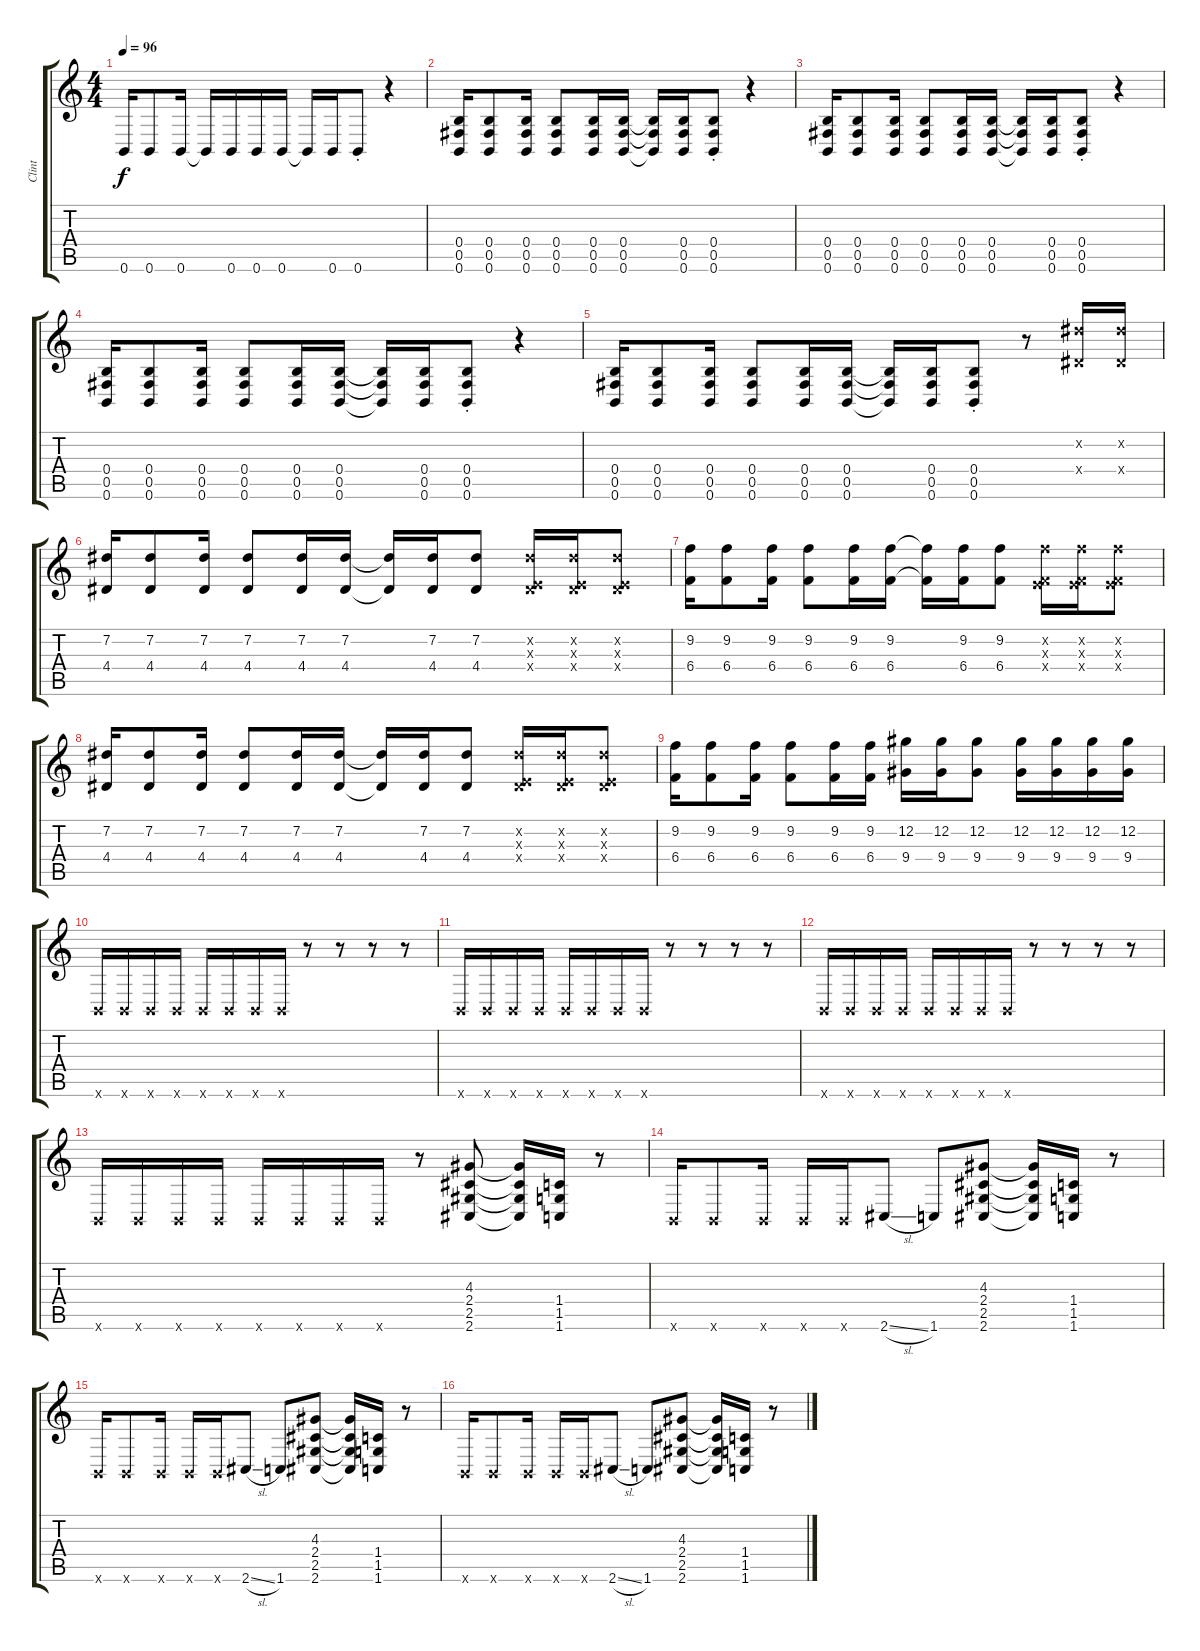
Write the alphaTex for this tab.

\track ("Clint" "Clint") {instrument distortionguitar}
\staff {score tabs}
\tuning (Db4 Ab3 E3 B2 Gb2 B1) {hide}
\ts (4 4)
\tempo 96
\clef g2
\ks c
0.6.16{dy f} 0.6.8 0.6.16 0.6{t}.16 0.6.16 0.6.16 0.6.16 0.6{t}.16 0.6.16 0.6{st}.8 r.4 |
(0.4 0.5 0.6).16 (0.4 0.5 0.6).8 (0.4 0.5 0.6).16 (0.4 0.5 0.6).8 (0.4 0.5 0.6).16 (0.4 0.5 0.6).16 (0.4{t} 0.5{t} 0.6{t}).16 (0.4 0.5 0.6).16 (0.4{st} 0.5{st} 0.6{st}).8 r.4 |
(0.4 0.5 0.6).16 (0.4 0.5 0.6).8 (0.4 0.5 0.6).16 (0.4 0.5 0.6).8 (0.4 0.5 0.6).16 (0.4 0.5 0.6).16 (0.4{t} 0.5{t} 0.6{t}).16 (0.4 0.5 0.6).16 (0.4{st} 0.5{st} 0.6{st}).8 r.4 |
(0.4 0.5 0.6).16 (0.4 0.5 0.6).8 (0.4 0.5 0.6).16 (0.4 0.5 0.6).8 (0.4 0.5 0.6).16 (0.4 0.5 0.6).16 (0.4{t} 0.5{t} 0.6{t}).16 (0.4 0.5 0.6).16 (0.4{st} 0.5{st} 0.6{st}).8 r.4 |
(0.4 0.5 0.6).16 (0.4 0.5 0.6).8 (0.4 0.5 0.6).16 (0.4 0.5 0.6).8 (0.4 0.5 0.6).16 (0.4 0.5 0.6).16 (0.4{t} 0.5{t} 0.6{t}).16 (0.4 0.5 0.6).16 (0.4{st} 0.5{st} 0.6{st}).8 r.8 (7.2{x} 4.4{x}).16 (7.2{x} 4.4{x}).16 |
(7.2 4.4).16 (7.2 4.4).8 (7.2 4.4).16 (7.2 4.4).8 (7.2 4.4).16 (7.2 4.4).16 (7.2{t} 4.4{t}).16 (7.2 4.4).16 (7.2 4.4).8 (7.2{x} 0.3{x} 4.4{x}).16 (7.2{x} 0.3{x} 4.4{x}).16 (7.2{x} 0.3{x} 4.4{x}).8 |
(9.2 6.4).16 (9.2 6.4).8 (9.2 6.4).16 (9.2 6.4).8 (9.2 6.4).16 (9.2 6.4).16 (9.2{t} 6.4{t}).16 (9.2 6.4).16 (9.2 6.4).8 (9.2{x} 0.3{x} 6.4{x}).16 (9.2{x} 0.3{x} 6.4{x}).16 (9.2{x} 0.3{x} 6.4{x}).8 |
(7.2 4.4).16 (7.2 4.4).8 (7.2 4.4).16 (7.2 4.4).8 (7.2 4.4).16 (7.2 4.4).16 (7.2{t} 4.4{t}).16 (7.2 4.4).16 (7.2 4.4).8 (7.2{x} 0.3{x} 4.4{x}).16 (7.2{x} 0.3{x} 4.4{x}).16 (7.2{x} 0.3{x} 4.4{x}).8 |
(9.2 6.4).16 (9.2 6.4).8 (9.2 6.4).16 (9.2 6.4).8 (9.2 6.4).16 (9.2 6.4).16 (12.2 9.4).16 (12.2 9.4).16 (12.2 9.4).8 (12.2 9.4).16 (12.2 9.4).16 (12.2 9.4).16 (12.2 9.4).16 |
0.6{x}.16 0.6{x}.16 0.6{x}.16 0.6{x}.16 0.6{x}.16 0.6{x}.16 0.6{x}.16 0.6{x}.16 r.8 r.8 r.8 r.8 |
0.6{x}.16 0.6{x}.16 0.6{x}.16 0.6{x}.16 0.6{x}.16 0.6{x}.16 0.6{x}.16 0.6{x}.16 r.8 r.8 r.8 r.8 |
0.6{x}.16 0.6{x}.16 0.6{x}.16 0.6{x}.16 0.6{x}.16 0.6{x}.16 0.6{x}.16 0.6{x}.16 r.8 r.8 r.8 r.8 |
0.6{x}.16 0.6{x}.16 0.6{x}.16 0.6{x}.16 0.6{x}.16 0.6{x}.16 0.6{x}.16 0.6{x}.16 r.8 (4.3 2.4 2.5 2.6).8 (4.3{t} 2.4{t} 2.5{t} 2.6{t}).16 (1.4 1.5 1.6).16 r.8 |
0.6{x}.16 0.6{x}.8 0.6{x}.16 0.6{x}.16 0.6{x}.16 2.6{sl}.8 1.6.8 (4.3 2.4 2.5 2.6).8 (4.3{t} 2.4{t} 2.5{t} 2.6{t}).16 (1.4 1.5 1.6).16 r.8 |
0.6{x}.16 0.6{x}.8 0.6{x}.16 0.6{x}.16 0.6{x}.16 2.6{sl}.8 1.6.8 (4.3 2.4 2.5 2.6).8 (4.3{t} 2.4{t} 2.5{t} 2.6{t}).16 (1.4 1.5 1.6).16 r.8 |
0.6{x}.16 0.6{x}.8 0.6{x}.16 0.6{x}.16 0.6{x}.16 2.6{sl}.8 1.6.8 (4.3 2.4 2.5 2.6).8 (4.3{t} 2.4{t} 2.5{t} 2.6{t}).16 (1.4 1.5 1.6).16 r.8
